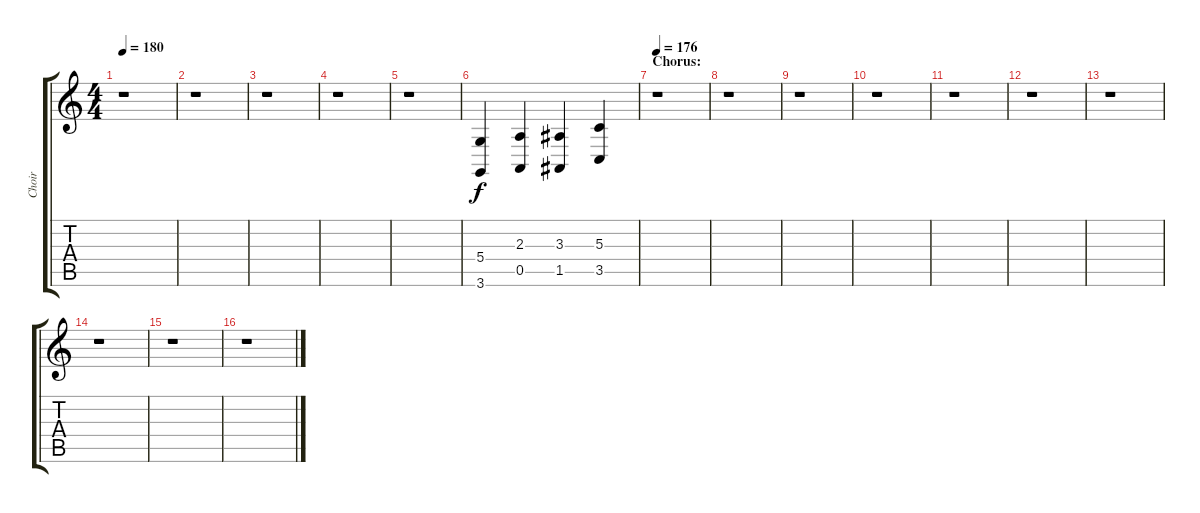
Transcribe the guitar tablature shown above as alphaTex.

\track ("Choir" "Choir") {instrument choiraahs}
\staff {score tabs}
\tuning (E4 B3 G3 D3 A2 E2) {hide}
\ts (4 4)
\tempo 180
\clef g2
\ks c
r.1{dy f} |
r.1 |
r.1 |
r.1 |
r.1 |
(5.4 3.6).4 (2.3 0.5).4 (3.3 1.5).4 (5.3 3.5).4 |
\section ("" "Chorus:")
\tempo 176
r.1 |
r.1 |
r.1 |
r.1 |
r.1 |
r.1 |
r.1 |
r.1 |
r.1 |
r.1
